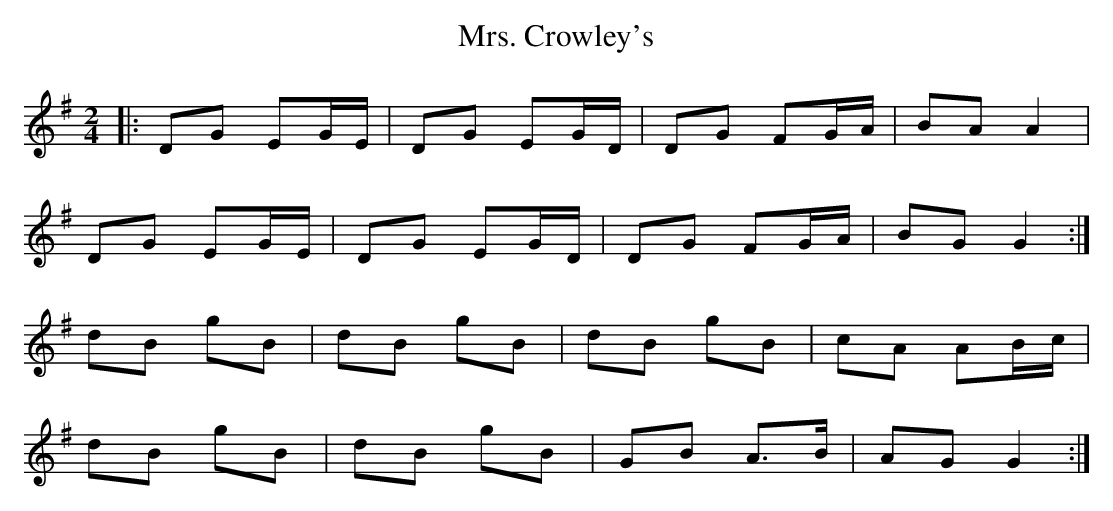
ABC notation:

X:1
T: Mrs. Crowley's
M: 2/4
L: 1/8
K: Gmaj
|:DG EG/E/|DG EG/D/|DG FG/A/|BA A2|
DG EG/E/|DG EG/D/|DG FG/A/|BG G2:|
dB gB|dB gB|dB gB|cA AB/c/|
dB gB|dB gB|GB A>B|AG G2:|
